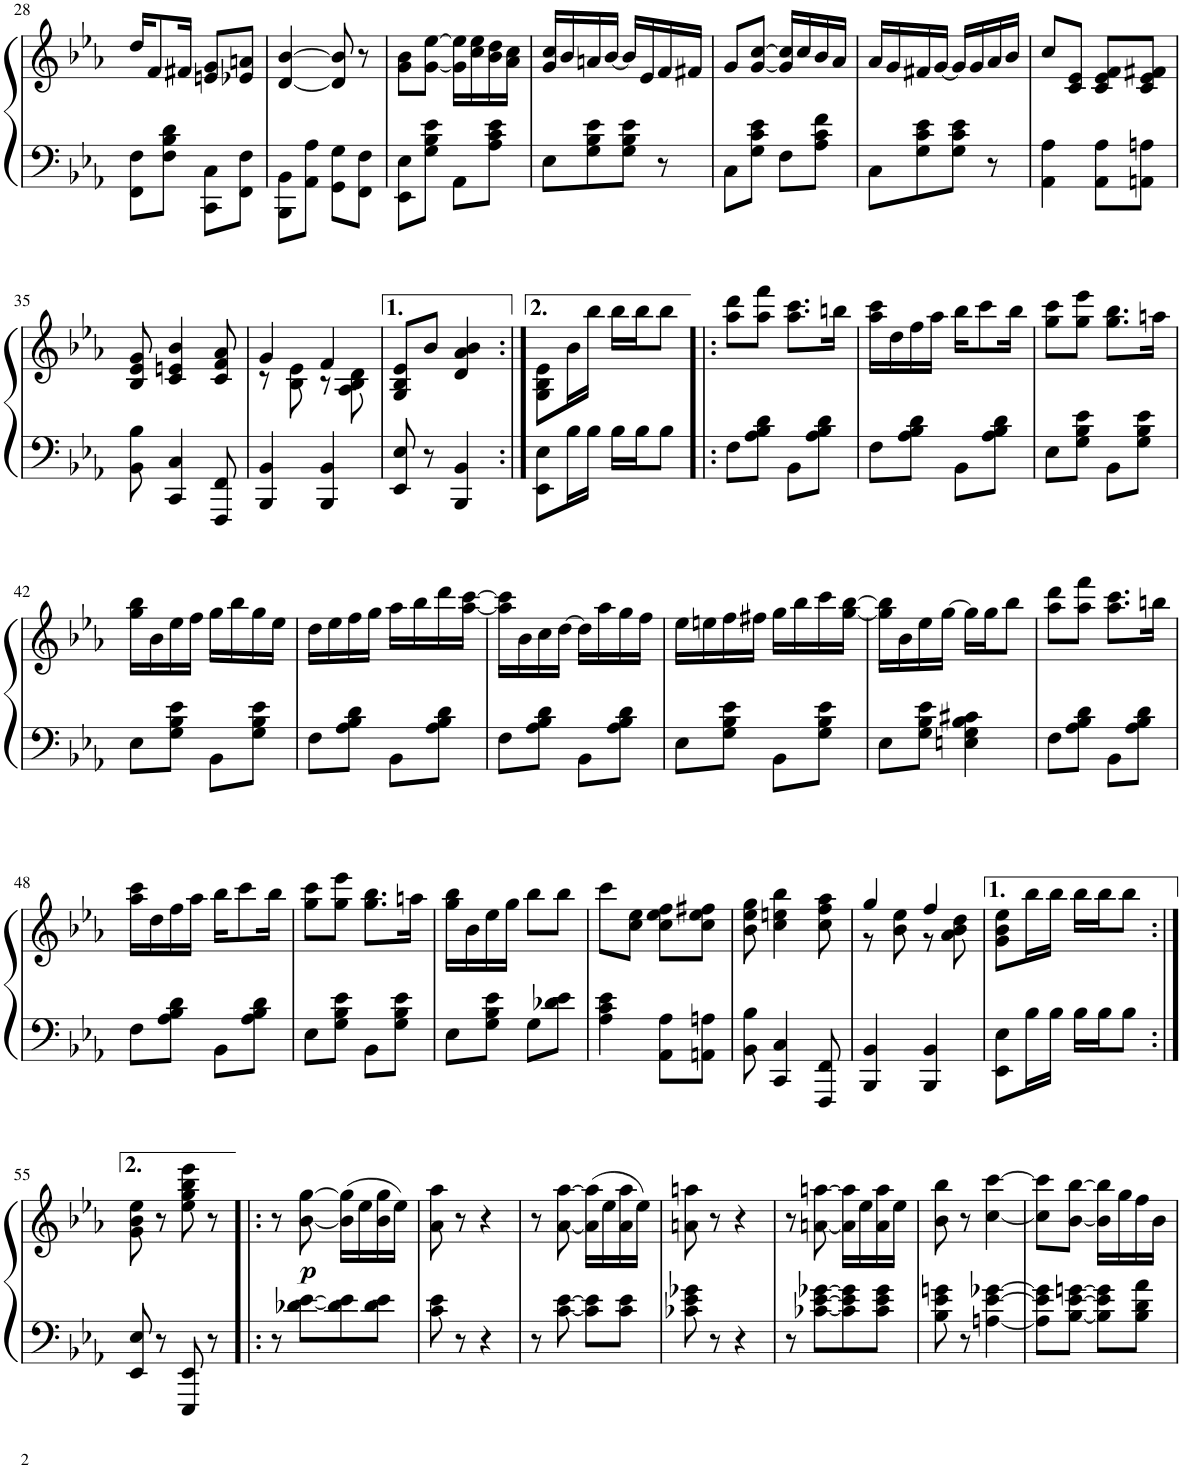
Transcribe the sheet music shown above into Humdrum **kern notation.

**kern	**kern	**dynam
*part1	*part1	*part1
*staff2	*staff1	*staff1/2
*I"Piano	*	*
*I'Pno.	*	*
!!LO:PB:g=z
*clefF4	*clefG2	*
*k[b-e-a-]	*k[b-e-a-]	*
*M2/4	*M2/4	*
=28	=28	=28
8FF\ 8F\L	16dd/KL	.
.	8f/	.
8F\ 8B-\ 8d\J	.	.
.	16f#X/Jk	.
8CC\ 8C\L	8en/ 8g/L	.
8FF\ 8F\J	8e-X/ 8an/J	.
=29	=29	=29
8BBB-\ 8BB-\L	[4d/ [4b-/	.
8AA-\ 8A-\J	.	.
8GG\ 8G\L	8d/] 8b-/]	.
8FF\ 8F\J	8r	.
=30	=30	=30
8EE-\ 8E-\L	8g\ 8b-\L	.
8G\ 8B-\ 8e-\J	[8g\ [8ee-\J	.
8AA-\L	16g\] 16ee-\]LL	.
.	16cc\ 16ee-\	.
8A-\ 8c\ 8e-\J	16b-\ 16dd\	.
.	16a-\ 16cc\JJ	.
=31	=31	=31
8E-\L	16g/ 16cc/LL	.
.	16b-/	.
8G\ 8B-\ 8e-\	16an/	.
.	[16b-/JJ	.
8G\ 8B-\ 8e-\J	16b-/LL]	.
.	16e-/	.
8r	16f/	.
.	16f#X/JJ	.
=32	=32	=32
8C\L	8g/L	.
8G\ 8c\ 8e-\J	[8g/ [8cc/J	.
8F\L	16g/] 16cc/]LL	.
.	16cc/	.
8A-\ 8c\ 8f\J	16b-/	.
.	16a-/JJ	.
=33	=33	=33
8C\L	16a-/LL	.
.	16g/	.
8G\ 8c\ 8e-\	16f#X/	.
.	[16g/JJ	.
8G\ 8c\ 8e-\J	16g/LL]	.
.	16g/	.
8r	16a-/	.
.	16b-/JJ	.
=34	=34	=34
4AA-\ 4A-\	8cc/L	.
.	8c/ 8e-/J	.
8AA-\ 8A-\L	8c/ 8e-/ 8f/L	.
8AAn\ 8An\J	8c/ 8e-/ 8f#X/J	.
!!LO:LB:g=z
=35	=35	=35
8BB-\ 8B-\	8B-/ 8e-/ 8g/	.
4CC/ 4C/	4c/ 4en/ 4b-/	.
8FFF/ 8FF/	8c/ 8f/ 8a-/	.
=36	=36	=36
*	*^	*
4BBB-/ 4BB-/	4g/	8r	.
.	.	8B-\ 8e-\	.
4BBB-/ 4BB-/	4f/	8r	.
.	.	8A-\ 8B-\ 8d\	.
*	*v	*v	*
=37	=37	=37
8EE-/ 8E-/	8G/ 8B-/ 8e-/L	.
8r	8b-/J	.
4BBB-/ 4BB-/	4d/ 4a-/ 4b-/	.
=38:|!	=38:|!	=38:|!
8EE-\ 8E-\L	8G\ 8B-\ 8e-\L	.
16B-\L	16b-\L	.
16B-\JJ	16bb-\JJ	.
16B-\LL	16bb-\LL	.
16B-\J	16bb-\J	.
8B-\J	8bb-\J	.
=39!|:	=39!|:	=39!|:
8F\L	8aa-\ 8ddd\L	.
8A-\ 8B-\ 8d\J	8aa-\ 8fff\J	.
8BB-\L	8.aa-\ 8.ccc\L	.
8A-\ 8B-\ 8d\J	.	.
.	16bbn\Jk	.
=40	=40	=40
8F\L	16aa-\ 16ccc\LL	.
.	16dd\	.
8A-\ 8B-\ 8d\J	16ff\	.
.	16aa-\JJ	.
8BB-\L	16bb-\KL	.
.	8ccc\	.
8A-\ 8B-\ 8d\J	.	.
.	16bb-\Jk	.
=41	=41	=41
8E-\L	8gg\ 8ccc\L	.
8G\ 8B-\ 8e-\J	8gg\ 8eee-\J	.
8BB-\L	8.gg\ 8.bb-\L	.
8G\ 8B-\ 8e-\J	.	.
.	16aan\Jk	.
!!LO:LB:g=z
=42	=42	=42
8E-\L	16gg\ 16bb-\LL	.
.	16b-\	.
8G\ 8B-\ 8e-\J	16ee-\	.
.	16ff\JJ	.
8BB-\L	16gg\LL	.
.	16bb-\	.
8G\ 8B-\ 8e-\J	16gg\	.
.	16ee-\JJ	.
=43	=43	=43
8F\L	16dd\LL	.
.	16ee-\	.
8A-\ 8B-\ 8d\J	16ff\	.
.	16gg\JJ	.
8BB-\L	16aa-\LL	.
.	16bb-\	.
8A-\ 8B-\ 8d\J	16ddd\	.
.	[16aa-\ [16ccc\JJ	.
=44	=44	=44
8F\L	16aa-\] 16ccc\]LL	.
.	16b-\	.
8A-\ 8B-\ 8d\J	16cc\	.
.	[16dd\JJ	.
8BB-\L	16dd\LL]	.
.	16aa-\	.
8A-\ 8B-\ 8d\J	16gg\	.
.	16ff\JJ	.
=45	=45	=45
8E-\L	16ee-\LL	.
.	16een\	.
8G\ 8B-\ 8e-\J	16ff\	.
.	16ff#X\JJ	.
8BB-\L	16gg\LL	.
.	16bb-\	.
8G\ 8B-\ 8e-\J	16ccc\	.
.	[16gg\ [16bb-\JJ	.
=46	=46	=46
8E-\L	16gg\] 16bb-\]LL	.
.	16b-\	.
8G\ 8B-\ 8e-\J	16ee-\	.
.	[16gg\JJ	.
4En\ 4G\ 4B-\ 4c#X\	16gg\LL]	.
.	16gg\J	.
.	8bb-\J	.
=47	=47	=47
8F\L	8aa-\ 8ddd\L	.
8A-\ 8B-\ 8d\J	8aa-\ 8fff\J	.
8BB-\L	8.aa-\ 8.ccc\L	.
8A-\ 8B-\ 8d\J	.	.
.	16bbn\Jk	.
!!LO:LB:g=z
=48	=48	=48
8F\L	16aa-\ 16ccc\LL	.
.	16dd\	.
8A-\ 8B-\ 8d\J	16ff\	.
.	16aa-\JJ	.
8BB-\L	16bb-\KL	.
.	8ccc\	.
8A-\ 8B-\ 8d\J	.	.
.	16bb-\Jk	.
=49	=49	=49
8E-\L	8gg\ 8ccc\L	.
8G\ 8B-\ 8e-\J	8gg\ 8eee-\J	.
8BB-\L	8.gg\ 8.bb-\L	.
8G\ 8B-\ 8e-\J	.	.
.	16aan\Jk	.
=50	=50	=50
8E-\L	16gg\ 16bb-\LL	.
.	16b-\	.
8G\ 8B-\ 8e-\J	16ee-\	.
.	16gg\JJ	.
8G\L	8bb-\L	.
8d-X\ 8e-\J	8bb-\J	.
=51	=51	=51
4A-\ 4c\ 4e-\	8ccc\L	.
.	8cc\ 8ee-\J	.
8AA-\ 8A-\L	8cc\ 8ee-\ 8ff\L	.
8AAn\ 8An\J	8cc\ 8ee-\ 8ff#X\J	.
=52	=52	=52
8BB-\ 8B-\	8b-\ 8ee-\ 8gg\	.
4CC/ 4C/	4cc\ 4een\ 4bb-\	.
8FFF/ 8FF/	8cc\ 8ff\ 8aa-\	.
=53	=53	=53
*	*^	*
4BBB-/ 4BB-/	4gg/	8r	.
.	.	8b-\ 8ee-\	.
4BBB-/ 4BB-/	4ff/	8r	.
.	.	8a-\ 8b-\ 8dd\	.
*	*v	*v	*
=54	=54	=54
8EE-\ 8E-\L	8g\ 8b-\ 8ee-\L	.
16B-\L	16bb-\L	.
16B-\JJ	16bb-\JJ	.
16B-\LL	16bb-\LL	.
16B-\J	16bb-\J	.
8B-\J	8bb-\J	.
!!LO:LB:g=z
=55:|!	=55:|!	=55:|!
8EE-/ 8E-/	8g\ 8b-\ 8ee-\	.
8r	8r	.
8EEE-/ 8EE-/	8ee-\ 8gg\ 8bb-\ 8eee-\	.
8r	8r	.
=56!|:	=56!|:	=56!|:
8r	8r	.
!	!	!LO:DY:b
[8d-X\ [8e-\L	[8b-\ [8gg\	p
8d-\] 8e-\]	(16b-\] 16gg\]LL	.
.	16ee-\	.
8d-\ 8e-\J	16b-\ 16gg\	.
.	16ee-\JJ)	.
=57	=57	=57
8c\ 8e-\	8a-\ 8aa-\	.
8r	8r	.
4r	4r	.
=58	=58	=58
8r	8r	.
[8c\ [8e-\	[8a-\ [8aa-\	.
8c\] 8e-\]L	(16a-\] 16aa-\]LL	.
.	16ee-\	.
8c\ 8e-\J	16a-\ 16aa-\	.
.	16ee-\JJ)	.
=59	=59	=59
8c-X\ 8e-\ 8g-X\	8an\ 8aan\	.
8r	8r	.
4r	4r	.
=60	=60	=60
8r	8r	.
[8c-X\ [8e-\ [8g-X\L	[8an\ [8aan\	.
8c-\] 8e-\] 8g-\]	16a\] 16aa\]LL	.
.	16ee-\	.
8c-\ 8e-\ 8g-\J	16a\ 16aa\	.
.	16ee-\JJ	.
=61	=61	=61
8B-\ 8e-\ 8gn\	8b-\ 8bb-\	.
8r	8r	.
[4An\ [4e-\ [4g-X\	[4cc\ [4ccc\	.
=62	=62	=62
8A\] 8e-\] 8g-\]L	8cc\] 8ccc\]L	.
[8B-\ [8e-\ [8gn\J	[8b-\ [8bb-\J	.
8B-\] 8e-\] 8g\]L	16b-\] 16bb-\]LL	.
.	16gg\	.
8B-\ 8d\ 8a-\J	16ff\	.
.	16b-\JJ	.
=	=	=
*-	*-	*-
